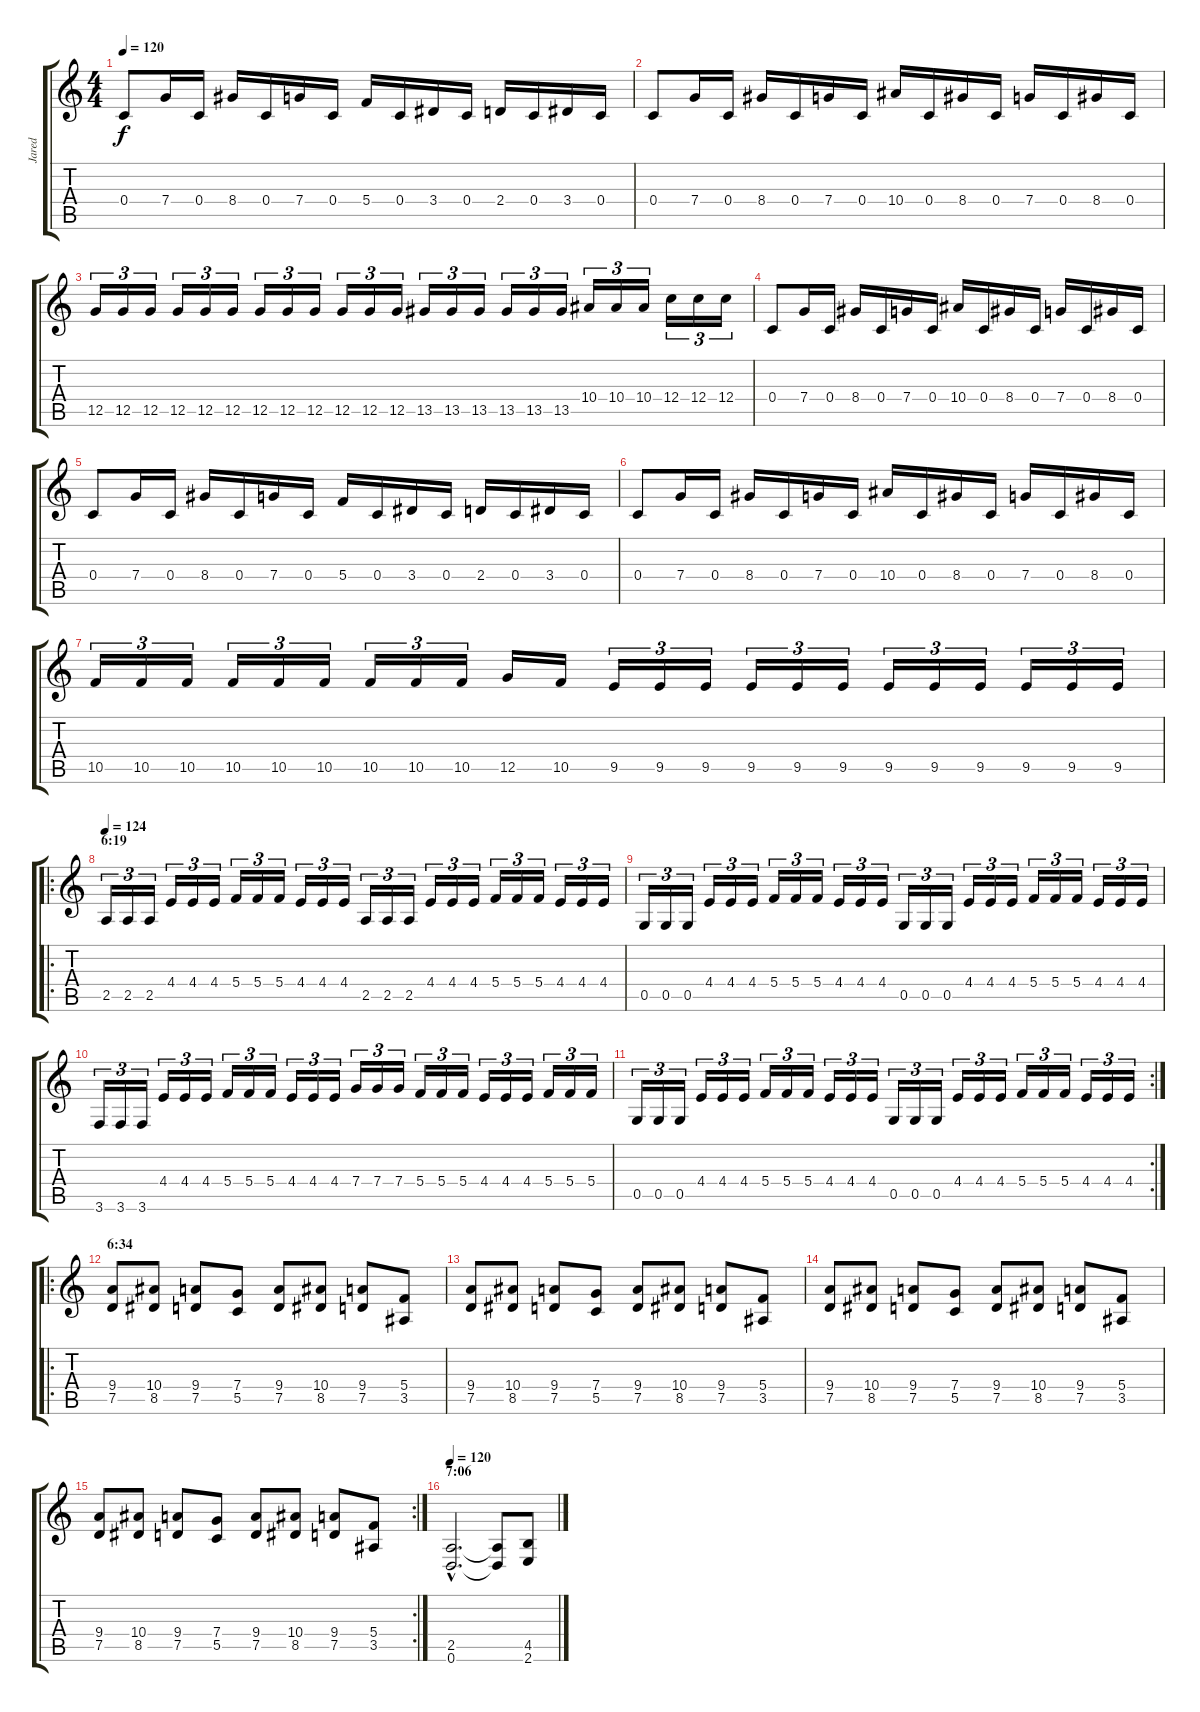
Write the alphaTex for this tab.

\track ("Jared" "Jared") {instrument distortionguitar}
\staff {score tabs}
\tuning (D4 A3 F3 C3 G2 D2) {hide}
\ts (4 4)
\tempo 120
\clef g2
\ks c
0.4.8{dy f} 7.4.16 0.4.16 8.4.16 0.4.16 7.4.16 0.4.16 5.4.16 0.4.16 3.4.16 0.4.16 2.4.16 0.4.16 3.4.16 0.4.16 |
0.4.8 7.4.16 0.4.16 8.4.16 0.4.16 7.4.16 0.4.16 10.4.16 0.4.16 8.4.16 0.4.16 7.4.16 0.4.16 8.4.16 0.4.16 |
12.5.16{tu (3 2)} 12.5.16{tu (3 2)} 12.5.16{tu (3 2)} 12.5.16{tu (3 2)} 12.5.16{tu (3 2)} 12.5.16{tu (3 2)} 12.5.16{tu (3 2)} 12.5.16{tu (3 2)} 12.5.16{tu (3 2)} 12.5.16{tu (3 2)} 12.5.16{tu (3 2)} 12.5.16{tu (3 2)} 13.5.16{tu (3 2)} 13.5.16{tu (3 2)} 13.5.16{tu (3 2)} 13.5.16{tu (3 2)} 13.5.16{tu (3 2)} 13.5.16{tu (3 2)} 10.4.16{tu (3 2)} 10.4.16{tu (3 2)} 10.4.16{tu (3 2)} 12.4.16{tu (3 2)} 12.4.16{tu (3 2)} 12.4.16{tu (3 2)} |
0.4.8 7.4.16 0.4.16 8.4.16 0.4.16 7.4.16 0.4.16 10.4.16 0.4.16 8.4.16 0.4.16 7.4.16 0.4.16 8.4.16 0.4.16 |
0.4.8 7.4.16 0.4.16 8.4.16 0.4.16 7.4.16 0.4.16 5.4.16 0.4.16 3.4.16 0.4.16 2.4.16 0.4.16 3.4.16 0.4.16 |
0.4.8 7.4.16 0.4.16 8.4.16 0.4.16 7.4.16 0.4.16 10.4.16 0.4.16 8.4.16 0.4.16 7.4.16 0.4.16 8.4.16 0.4.16 |
10.5.16{tu (3 2)} 10.5.16{tu (3 2)} 10.5.16{tu (3 2)} 10.5.16{tu (3 2)} 10.5.16{tu (3 2)} 10.5.16{tu (3 2)} 10.5.16{tu (3 2)} 10.5.16{tu (3 2)} 10.5.16{tu (3 2)} 12.5.16 10.5.16 9.5.16{tu (3 2)} 9.5.16{tu (3 2)} 9.5.16{tu (3 2)} 9.5.16{tu (3 2)} 9.5.16{tu (3 2)} 9.5.16{tu (3 2)} 9.5.16{tu (3 2)} 9.5.16{tu (3 2)} 9.5.16{tu (3 2)} 9.5.16{tu (3 2)} 9.5.16{tu (3 2)} 9.5.16{tu (3 2)} |
\ro
\section ("" "6:19")
\tempo 130
\tempo 124
2.5.16{tu (3 2)} 2.5.16{tu (3 2)} 2.5.16{tu (3 2)} 4.4.16{tu (3 2)} 4.4.16{tu (3 2)} 4.4.16{tu (3 2)} 5.4.16{tu (3 2)} 5.4.16{tu (3 2)} 5.4.16{tu (3 2)} 4.4.16{tu (3 2)} 4.4.16{tu (3 2)} 4.4.16{tu (3 2)} 2.5.16{tu (3 2)} 2.5.16{tu (3 2)} 2.5.16{tu (3 2)} 4.4.16{tu (3 2)} 4.4.16{tu (3 2)} 4.4.16{tu (3 2)} 5.4.16{tu (3 2)} 5.4.16{tu (3 2)} 5.4.16{tu (3 2)} 4.4.16{tu (3 2)} 4.4.16{tu (3 2)} 4.4.16{tu (3 2)} |
0.5.16{tu (3 2)} 0.5.16{tu (3 2)} 0.5.16{tu (3 2)} 4.4.16{tu (3 2)} 4.4.16{tu (3 2)} 4.4.16{tu (3 2)} 5.4.16{tu (3 2)} 5.4.16{tu (3 2)} 5.4.16{tu (3 2)} 4.4.16{tu (3 2)} 4.4.16{tu (3 2)} 4.4.16{tu (3 2)} 0.5.16{tu (3 2)} 0.5.16{tu (3 2)} 0.5.16{tu (3 2)} 4.4.16{tu (3 2)} 4.4.16{tu (3 2)} 4.4.16{tu (3 2)} 5.4.16{tu (3 2)} 5.4.16{tu (3 2)} 5.4.16{tu (3 2)} 4.4.16{tu (3 2)} 4.4.16{tu (3 2)} 4.4.16{tu (3 2)} |
3.6.16{tu (3 2)} 3.6.16{tu (3 2)} 3.6.16{tu (3 2)} 4.4.16{tu (3 2)} 4.4.16{tu (3 2)} 4.4.16{tu (3 2)} 5.4.16{tu (3 2)} 5.4.16{tu (3 2)} 5.4.16{tu (3 2)} 4.4.16{tu (3 2)} 4.4.16{tu (3 2)} 4.4.16{tu (3 2)} 7.4.16{tu (3 2)} 7.4.16{tu (3 2)} 7.4.16{tu (3 2)} 5.4.16{tu (3 2)} 5.4.16{tu (3 2)} 5.4.16{tu (3 2)} 4.4.16{tu (3 2)} 4.4.16{tu (3 2)} 4.4.16{tu (3 2)} 5.4.16{tu (3 2)} 5.4.16{tu (3 2)} 5.4.16{tu (3 2)} |
\rc 2
0.5.16{tu (3 2)} 0.5.16{tu (3 2)} 0.5.16{tu (3 2)} 4.4.16{tu (3 2)} 4.4.16{tu (3 2)} 4.4.16{tu (3 2)} 5.4.16{tu (3 2)} 5.4.16{tu (3 2)} 5.4.16{tu (3 2)} 4.4.16{tu (3 2)} 4.4.16{tu (3 2)} 4.4.16{tu (3 2)} 0.5.16{tu (3 2)} 0.5.16{tu (3 2)} 0.5.16{tu (3 2)} 4.4.16{tu (3 2)} 4.4.16{tu (3 2)} 4.4.16{tu (3 2)} 5.4.16{tu (3 2)} 5.4.16{tu (3 2)} 5.4.16{tu (3 2)} 4.4.16{tu (3 2)} 4.4.16{tu (3 2)} 4.4.16{tu (3 2)} |
\ro
\section ("" "6:34")
(9.4 7.5).8 (10.4 8.5).8 (9.4 7.5).8 (7.4 5.5).8 (9.4 7.5).8 (10.4 8.5).8 (9.4 7.5).8 (5.4 3.5).8 |
(9.4 7.5).8 (10.4 8.5).8 (9.4 7.5).8 (7.4 5.5).8 (9.4 7.5).8 (10.4 8.5).8 (9.4 7.5).8 (5.4 3.5).8 |
(9.4 7.5).8 (10.4 8.5).8 (9.4 7.5).8 (7.4 5.5).8 (9.4 7.5).8 (10.4 8.5).8 (9.4 7.5).8 (5.4 3.5).8 |
\rc 2
(9.4 7.5).8 (10.4 8.5).8 (9.4 7.5).8 (7.4 5.5).8 (9.4 7.5).8 (10.4 8.5).8 (9.4 7.5).8 (5.4 3.5).8 |
\section ("" "7:06")
\tempo 120
(2.5{hac} 0.6{hac}).2{d} (2.5{t} 0.6{t}).8 (4.5{ss} 2.6{ss}).8
